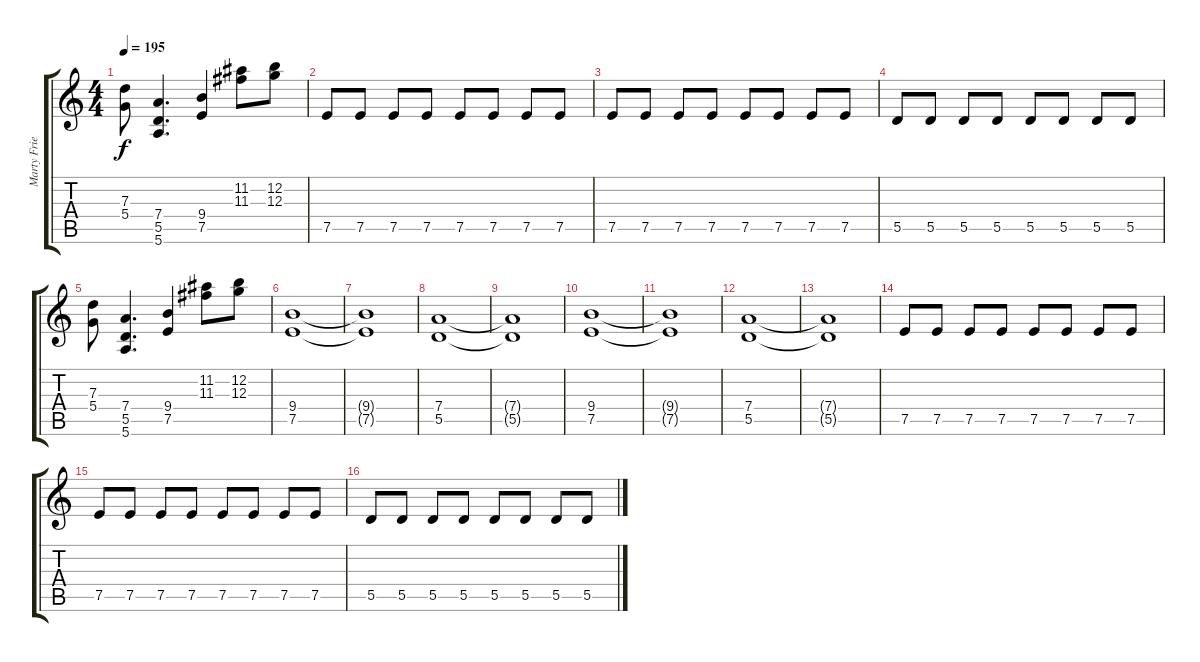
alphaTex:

\track ("Marty Friedman (Lead)" "Marty Frie") {instrument distortionguitar}
\staff {score tabs}
\tuning (E4 B3 G3 D3 A2 E2) {hide}
\ts (4 4)
\tempo 195
\clef g2
\ks c
(7.3 5.4).8{dy f} (7.4 5.5 5.6).4{d} (9.4 7.5).4 (11.2 11.3).8 (12.2 12.3).8 |
7.5.8 7.5.8 7.5.8 7.5.8 7.5.8 7.5.8 7.5.8 7.5.8 |
7.5.8 7.5.8 7.5.8 7.5.8 7.5.8 7.5.8 7.5.8 7.5.8 |
5.5.8 5.5.8 5.5.8 5.5.8 5.5.8 5.5.8 5.5.8 5.5.8 |
(7.3 5.4).8 (7.4 5.5 5.6).4{d} (9.4 7.5).4 (11.2 11.3).8 (12.2 12.3).8 |
(9.4 7.5).1 |
(9.4{t} 7.5{t}).1 |
(7.4 5.5).1 |
(7.4{t} 5.5{t}).1 |
(9.4 7.5).1 |
(9.4{t} 7.5{t}).1 |
(7.4 5.5).1 |
(7.4{t} 5.5{t}).1 |
7.5.8 7.5.8 7.5.8 7.5.8 7.5.8 7.5.8 7.5.8 7.5.8 |
7.5.8 7.5.8 7.5.8 7.5.8 7.5.8 7.5.8 7.5.8 7.5.8 |
5.5.8 5.5.8 5.5.8 5.5.8 5.5.8 5.5.8 5.5.8 5.5.8
